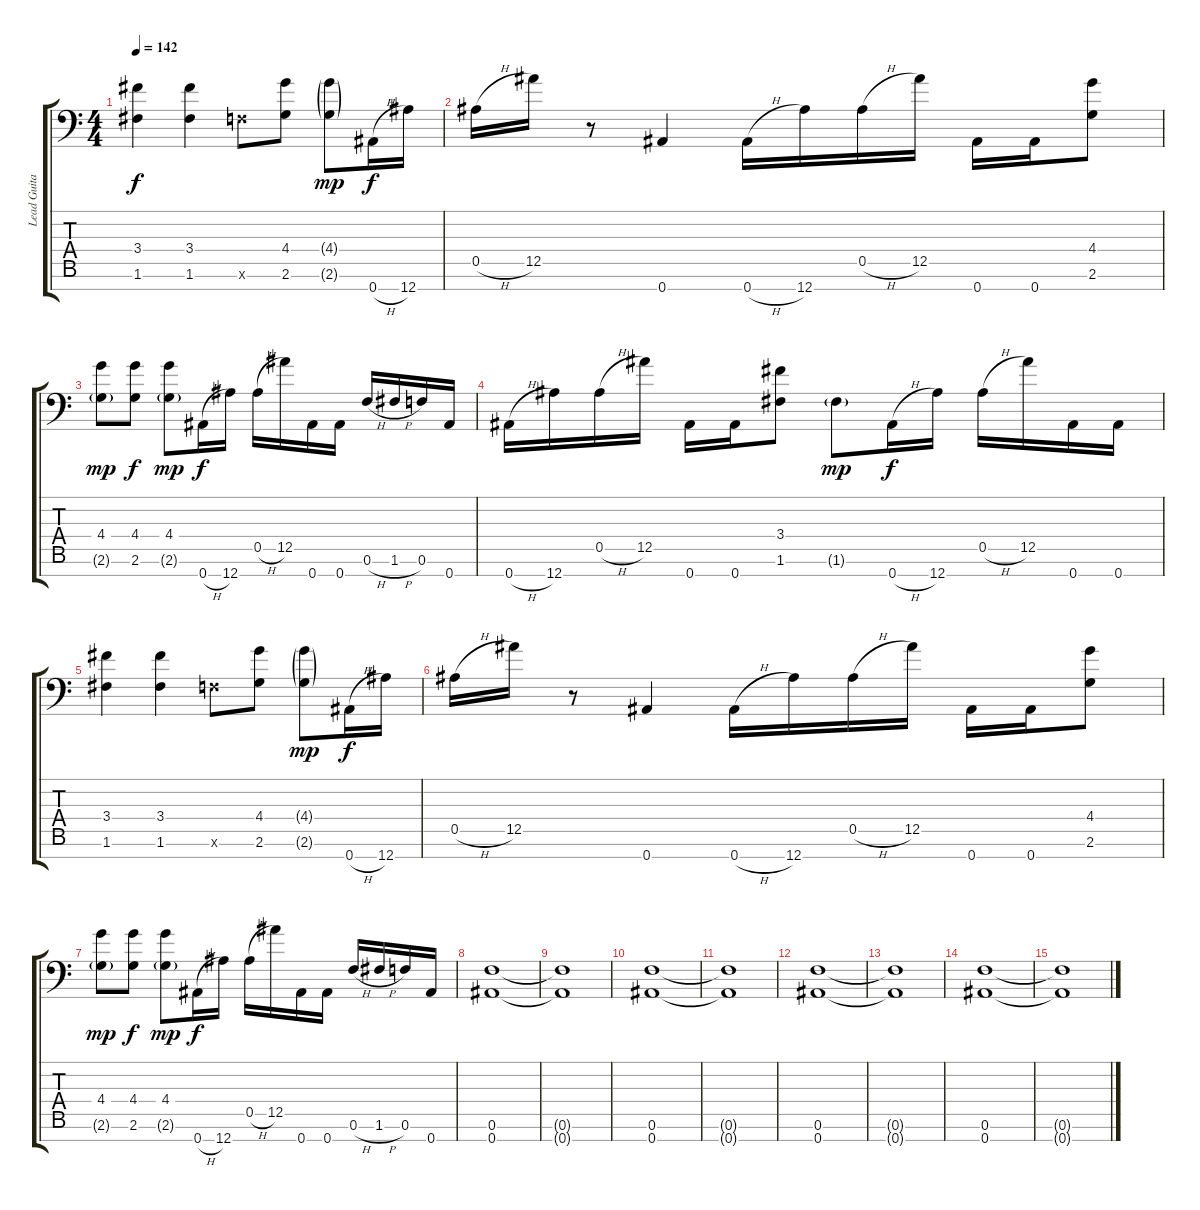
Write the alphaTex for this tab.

\track ("Lead Guitar" "Lead Guita") {instrument overdrivenguitar}
\staff {score tabs}
\tuning (Eb4 Bb3 Gb3 Eb3 Bb2 F2 Bb1) {hide}
\ts (4 4)
\tempo 142
\clef f4
\ks c
(3.4 1.6).4{dy f} (3.4 1.6).4 0.6{x}.8 (4.4 2.6).8 (4.4{g} 2.6{g}).8{dy mp} 0.7{h}.16{dy f} 12.7.16 |
0.5{h}.16 12.5.16 r.8 0.7.4 0.7{h}.16 12.7.16 0.5{h}.16 12.5.16 0.7.16 0.7.16 (4.4 2.6).8 |
(4.4 2.6{g}).8{dy mp} (4.4 2.6).8{dy f} (4.4 2.6{g}).8{dy mp} 0.7{h}.16{dy f} 12.7.16 0.5{h}.16 12.5.16 0.7.16 0.7.16 0.6{h}.16 1.6{h}.16 0.6.16 0.7.16 |
0.7{h}.16 12.7.16 0.5{h}.16 12.5.16 0.7.16 0.7.16 (3.4 1.6).8 1.6{g}.8{dy mp} 0.7{h}.16{dy f} 12.7.16 0.5{h}.16 12.5.16 0.7.16 0.7.16 |
(3.4 1.6).4 (3.4 1.6).4 0.6{x}.8 (4.4 2.6).8 (4.4{g} 2.6{g}).8{dy mp} 0.7{h}.16{dy f} 12.7.16 |
0.5{h}.16 12.5.16 r.8 0.7.4 0.7{h}.16 12.7.16 0.5{h}.16 12.5.16 0.7.16 0.7.16 (4.4 2.6).8 |
(4.4 2.6{g}).8{dy mp} (4.4 2.6).8{dy f} (4.4 2.6{g}).8{dy mp} 0.7{h}.16{dy f} 12.7.16 0.5{h}.16 12.5.16 0.7.16 0.7.16 0.6{h}.16 1.6{h}.16 0.6.16 0.7.16 |
(0.6 0.7).1 |
(0.6{t} 0.7{t}).1 |
(0.6 0.7).1 |
(0.6{t} 0.7{t}).1 |
(0.6 0.7).1 |
(0.6{t} 0.7{t}).1 |
(0.6 0.7).1 |
(0.6{t} 0.7{t}).1
